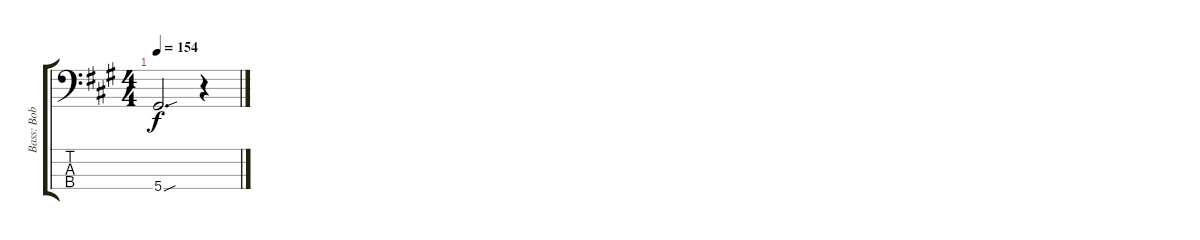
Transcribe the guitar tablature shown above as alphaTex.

\track ("Bass: Bob" "Bass: Bob") {instrument electricbassfinger}
\staff {score tabs}
\tuning (Gb2 Db2 Ab1 Eb1) {hide}
\ts (4 4)
\tempo 154
\clef f4
\ks a
5.4{sou t}.2{d dy f} r.4
